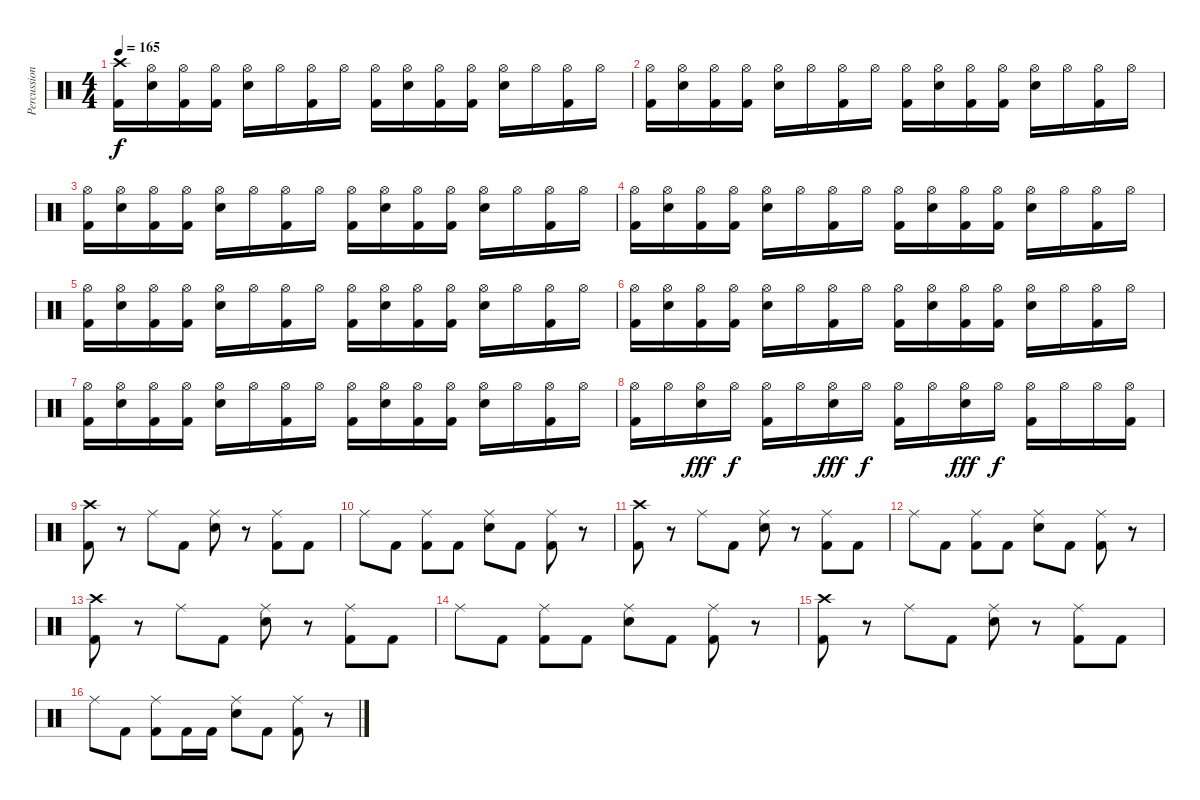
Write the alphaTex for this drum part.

\track ("Percussion" "Percussion") {instrument percussion}
\staff {score}
\articulation defaults
\ts (4 4)
\tempo 165
\clef neutral
\ks c
("Crash high (hit)" "Kick (hit) 2").16{dy f} ("Hi-Hat (open)" "Electric Snare (hit)").16 ("Hi-Hat (open)" "Kick (hit) 2").16 ("Hi-Hat (open)" "Kick (hit) 2").16 ("Hi-Hat (open)" "Electric Snare (hit)").16 "Hi-Hat (open)".16 ("Hi-Hat (open)" "Kick (hit) 2").16 "Hi-Hat (open)".16 ("Hi-Hat (open)" "Kick (hit) 2").16 ("Hi-Hat (open)" "Electric Snare (hit)").16 ("Hi-Hat (open)" "Kick (hit) 2").16 ("Hi-Hat (open)" "Kick (hit) 2").16 ("Hi-Hat (open)" "Electric Snare (hit)").16 "Hi-Hat (open)".16 ("Hi-Hat (open)" "Kick (hit) 2").16 "Hi-Hat (open)".16 |
("Hi-Hat (open)" "Kick (hit) 2").16 ("Hi-Hat (open)" "Electric Snare (hit)").16 ("Hi-Hat (open)" "Kick (hit) 2").16 ("Hi-Hat (open)" "Kick (hit) 2").16 ("Hi-Hat (open)" "Electric Snare (hit)").16 "Hi-Hat (open)".16 ("Hi-Hat (open)" "Kick (hit) 2").16 "Hi-Hat (open)".16 ("Hi-Hat (open)" "Kick (hit) 2").16 ("Hi-Hat (open)" "Electric Snare (hit)").16 ("Hi-Hat (open)" "Kick (hit) 2").16 ("Hi-Hat (open)" "Kick (hit) 2").16 ("Hi-Hat (open)" "Electric Snare (hit)").16 "Hi-Hat (open)".16 ("Hi-Hat (open)" "Kick (hit) 2").16 "Hi-Hat (open)".16 |
("Hi-Hat (open)" "Kick (hit) 2").16 ("Hi-Hat (open)" "Electric Snare (hit)").16 ("Hi-Hat (open)" "Kick (hit) 2").16 ("Hi-Hat (open)" "Kick (hit) 2").16 ("Hi-Hat (open)" "Electric Snare (hit)").16 "Hi-Hat (open)".16 ("Hi-Hat (open)" "Kick (hit) 2").16 "Hi-Hat (open)".16 ("Hi-Hat (open)" "Kick (hit) 2").16 ("Hi-Hat (open)" "Electric Snare (hit)").16 ("Hi-Hat (open)" "Kick (hit) 2").16 ("Hi-Hat (open)" "Kick (hit) 2").16 ("Hi-Hat (open)" "Electric Snare (hit)").16 "Hi-Hat (open)".16 ("Hi-Hat (open)" "Kick (hit) 2").16 "Hi-Hat (open)".16 |
("Hi-Hat (open)" "Kick (hit) 2").16 ("Hi-Hat (open)" "Electric Snare (hit)").16 ("Hi-Hat (open)" "Kick (hit) 2").16 ("Hi-Hat (open)" "Kick (hit) 2").16 ("Hi-Hat (open)" "Electric Snare (hit)").16 "Hi-Hat (open)".16 ("Hi-Hat (open)" "Kick (hit) 2").16 "Hi-Hat (open)".16 ("Hi-Hat (open)" "Kick (hit) 2").16 ("Hi-Hat (open)" "Electric Snare (hit)").16 ("Hi-Hat (open)" "Kick (hit) 2").16 ("Hi-Hat (open)" "Kick (hit) 2").16 ("Hi-Hat (open)" "Electric Snare (hit)").16 "Hi-Hat (open)".16 ("Hi-Hat (open)" "Kick (hit) 2").16 "Hi-Hat (open)".16 |
("Hi-Hat (open)" "Kick (hit) 2").16 ("Hi-Hat (open)" "Electric Snare (hit)").16 ("Hi-Hat (open)" "Kick (hit) 2").16 ("Hi-Hat (open)" "Kick (hit) 2").16 ("Hi-Hat (open)" "Electric Snare (hit)").16 "Hi-Hat (open)".16 ("Hi-Hat (open)" "Kick (hit) 2").16 "Hi-Hat (open)".16 ("Hi-Hat (open)" "Kick (hit) 2").16 ("Hi-Hat (open)" "Electric Snare (hit)").16 ("Hi-Hat (open)" "Kick (hit) 2").16 ("Hi-Hat (open)" "Kick (hit) 2").16 ("Hi-Hat (open)" "Electric Snare (hit)").16 "Hi-Hat (open)".16 ("Hi-Hat (open)" "Kick (hit) 2").16 "Hi-Hat (open)".16 |
("Hi-Hat (open)" "Kick (hit) 2").16 ("Hi-Hat (open)" "Electric Snare (hit)").16 ("Hi-Hat (open)" "Kick (hit) 2").16 ("Hi-Hat (open)" "Kick (hit) 2").16 ("Hi-Hat (open)" "Electric Snare (hit)").16 "Hi-Hat (open)".16 ("Hi-Hat (open)" "Kick (hit) 2").16 "Hi-Hat (open)".16 ("Hi-Hat (open)" "Kick (hit) 2").16 ("Hi-Hat (open)" "Electric Snare (hit)").16 ("Hi-Hat (open)" "Kick (hit) 2").16 ("Hi-Hat (open)" "Kick (hit) 2").16 ("Hi-Hat (open)" "Electric Snare (hit)").16 "Hi-Hat (open)".16 ("Hi-Hat (open)" "Kick (hit) 2").16 "Hi-Hat (open)".16 |
("Hi-Hat (open)" "Kick (hit) 2").16 ("Hi-Hat (open)" "Electric Snare (hit)").16 ("Hi-Hat (open)" "Kick (hit) 2").16 ("Hi-Hat (open)" "Kick (hit) 2").16 ("Hi-Hat (open)" "Electric Snare (hit)").16 "Hi-Hat (open)".16 ("Hi-Hat (open)" "Kick (hit) 2").16 "Hi-Hat (open)".16 ("Hi-Hat (open)" "Kick (hit) 2").16 ("Hi-Hat (open)" "Electric Snare (hit)").16 ("Hi-Hat (open)" "Kick (hit) 2").16 ("Hi-Hat (open)" "Kick (hit) 2").16 ("Hi-Hat (open)" "Electric Snare (hit)").16 "Hi-Hat (open)".16 ("Hi-Hat (open)" "Kick (hit) 2").16 "Hi-Hat (open)".16 |
("Hi-Hat (open)" "Kick (hit) 2").16 "Hi-Hat (open)".16 ("Hi-Hat (open)" "Electric Snare (hit)").16{dy fff} "Hi-Hat (open)".16{dy f} ("Hi-Hat (open)" "Kick (hit) 2").16 "Hi-Hat (open)".16 ("Hi-Hat (open)" "Electric Snare (hit)").16{dy fff} "Hi-Hat (open)".16{dy f} ("Hi-Hat (open)" "Kick (hit) 2").16 "Hi-Hat (open)".16 ("Hi-Hat (open)" "Electric Snare (hit)").16{dy fff} "Hi-Hat (open)".16{dy f} ("Hi-Hat (open)" "Kick (hit) 2").16 "Hi-Hat (open)".16 "Hi-Hat (open)".16 ("Hi-Hat (open)" "Kick (hit) 2").16 |
("Crash high (hit)" "Kick (hit) 2").8 r.8 "Ride (middle)".8 "Kick (hit) 2".8 ("Ride (middle)" "Electric Snare (hit)").8 r.8 ("Ride (middle)" "Kick (hit) 2").8 "Kick (hit) 2".8 |
"Ride (middle)".8 "Kick (hit) 2".8 ("Ride (middle)" "Kick (hit) 2").8 "Kick (hit) 2".8 ("Ride (middle)" "Electric Snare (hit)").8 "Kick (hit) 2".8 ("Ride (middle)" "Kick (hit) 2").8 r.8 |
("Crash high (hit)" "Kick (hit) 2").8 r.8 "Ride (middle)".8 "Kick (hit) 2".8 ("Ride (middle)" "Electric Snare (hit)").8 r.8 ("Ride (middle)" "Kick (hit) 2").8 "Kick (hit) 2".8 |
"Ride (middle)".8 "Kick (hit) 2".8 ("Ride (middle)" "Kick (hit) 2").8 "Kick (hit) 2".8 ("Ride (middle)" "Electric Snare (hit)").8 "Kick (hit) 2".8 ("Ride (middle)" "Kick (hit) 2").8 r.8 |
("Crash high (hit)" "Kick (hit) 2").8 r.8 "Ride (middle)".8 "Kick (hit) 2".8 ("Ride (middle)" "Electric Snare (hit)").8 r.8 ("Ride (middle)" "Kick (hit) 2").8 "Kick (hit) 2".8 |
"Ride (middle)".8 "Kick (hit) 2".8 ("Ride (middle)" "Kick (hit) 2").8 "Kick (hit) 2".8 ("Ride (middle)" "Electric Snare (hit)").8 "Kick (hit) 2".8 ("Ride (middle)" "Kick (hit) 2").8 r.8 |
("Crash high (hit)" "Kick (hit) 2").8 r.8 "Ride (middle)".8 "Kick (hit) 2".8 ("Ride (middle)" "Electric Snare (hit)").8 r.8 ("Ride (middle)" "Kick (hit) 2").8 "Kick (hit) 2".8 |
"Ride (middle)".8 "Kick (hit) 2".8 ("Ride (middle)" "Kick (hit) 2").8 "Kick (hit) 2".16 "Kick (hit) 2".16 ("Ride (middle)" "Electric Snare (hit)").8 "Kick (hit) 2".8 ("Ride (middle)" "Kick (hit) 2").8 r.8
